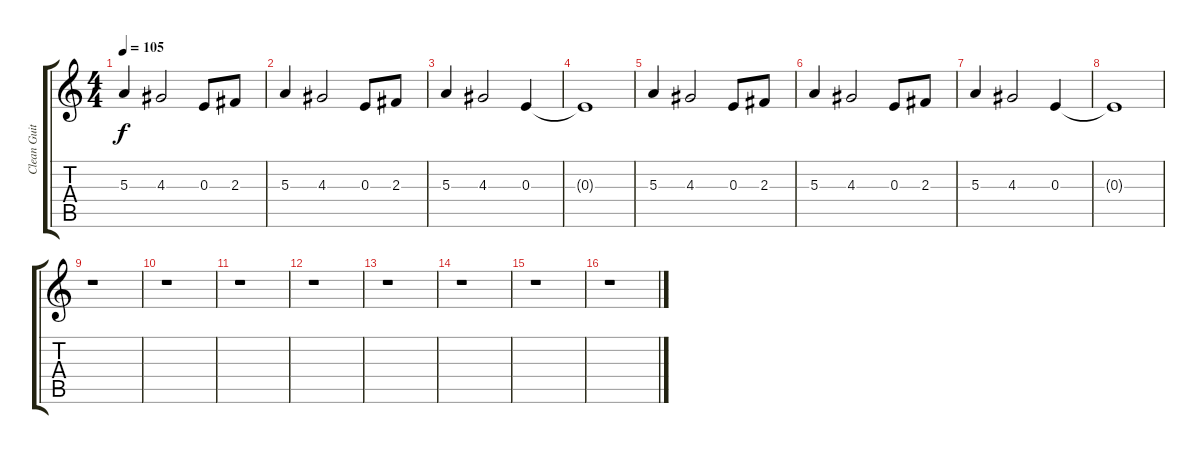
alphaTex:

\track ("Clean Guitar" "Clean Guit") {instrument electricguitarclean}
\staff {score tabs}
\tuning (Db4 Ab3 E3 B2 Gb2 B1) {hide}
\ts (4 4)
\tempo 105
\clef g2
\ks c
5.3.4{dy f} 4.3.2 0.3.8 2.3.8 |
5.3.4 4.3.2 0.3.8 2.3.8 |
5.3.4 4.3.2 0.3.4 |
0.3{t}.1 |
5.3.4 4.3.2 0.3.8 2.3.8 |
5.3.4 4.3.2 0.3.8 2.3.8 |
5.3.4 4.3.2 0.3.4 |
0.3{t}.1 |
r.1 |
r.1 |
r.1 |
r.1 |
r.1 |
r.1 |
r.1 |
r.1
